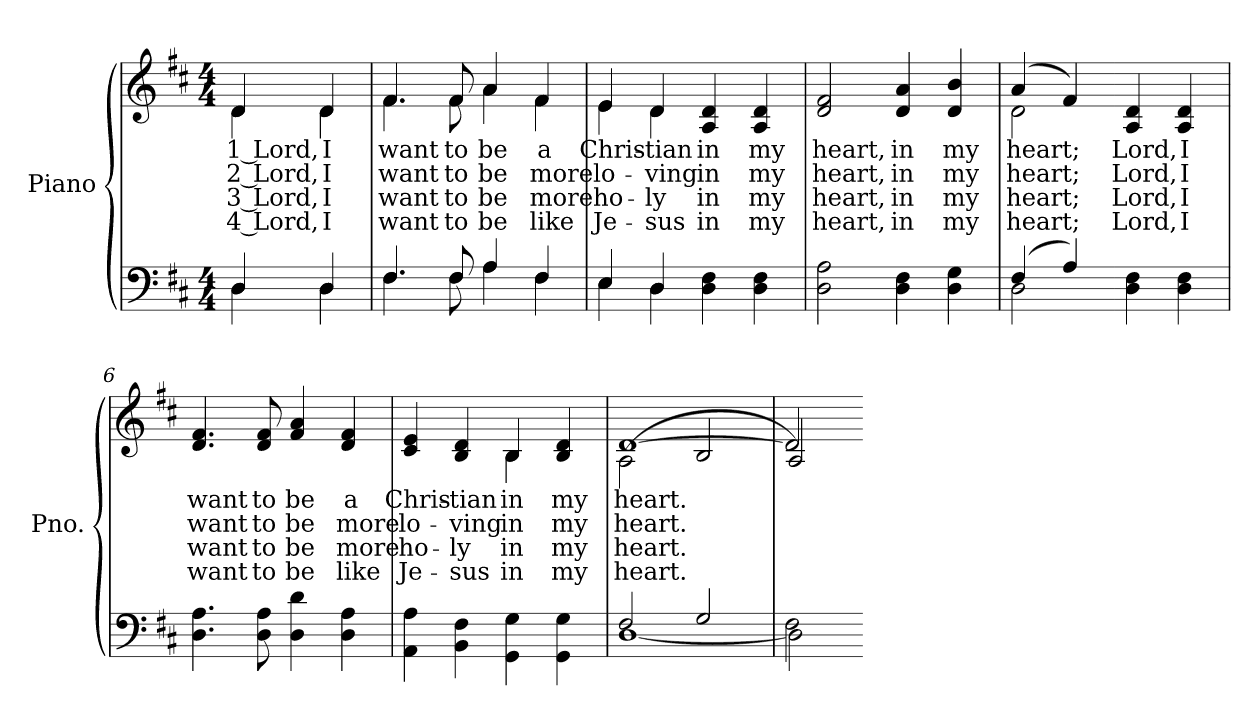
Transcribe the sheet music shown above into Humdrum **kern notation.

**kern	**kern	**text	**text	**text	**text
*part2	*part1	*part1	*part1	*part1	*part1
*staff2	*staff1	*staff1	*staff1	*staff1	*staff1
*I"Piano	*I"Piano	*	*	*	*
*I'Pno.	*I'Pno.	*	*	*	*
!!LO:PB:g=z
*clefF4	*clefG2	*	*	*	*
*k[f#c#]	*k[f#c#]	*	*	*	*
*D:	*D:	*	*	*	*
*M4/4	*M4/4	*	*	*	*
=	=	=	=	=	=
*^	*	*	*	*	*
!	!	!	!LO:LY:b:color=#000000	!LO:LY:b:color=#000000	!LO:LY:b:color=#000000	!LO:LY:b:color=#000000
*	*	*^	*	*	*	*
4Di/	4Di\	4di/	4di\	1 Lord,	2 Lord,	3 Lord,	4 Lord,
!	!	!	!	!LO:LY:b:color=#000000	!LO:LY:b:color=#000000	!LO:LY:b:color=#000000	!LO:LY:b:color=#000000
4Di/	4Di\	4di/	4di\	I	I	I	I
=1	=1	=1	=1	=1	=1	=1	=1
!	!	!	!	!LO:LY:b:color=#000000	!LO:LY:b:color=#000000	!LO:LY:b:color=#000000	!LO:LY:b:color=#000000
4.F#i/	4.F#i\	4.f#i/	4.f#i\	want	want	want	want
!	!	!	!	!LO:LY:b:color=#000000	!LO:LY:b:color=#000000	!LO:LY:b:color=#000000	!LO:LY:b:color=#000000
8F#i/	8F#i\	8f#i/	8f#i\	to	to	to	to
!	!	!	!	!LO:LY:b:color=#000000	!LO:LY:b:color=#000000	!LO:LY:b:color=#000000	!LO:LY:b:color=#000000
4Ai/	4Ai\	4ai/	4ai\	be	be	be	be
!	!	!	!	!LO:LY:b:color=#000000	!LO:LY:b:color=#000000	!LO:LY:b:color=#000000	!LO:LY:b:color=#000000
4F#i/	4F#i\	4f#i/	4f#i\	a	more	more	like
=2	=2	=2	=2	=2	=2	=2	=2
!	!	!	!	!LO:LY:b:color=#000000	!LO:LY:b:color=#000000	!LO:LY:b:color=#000000	!LO:LY:b:color=#000000
4Ei/	4Ei\	4ei/	4ei\	Chris-	lo-	ho-	-Je-
!	!	!	!	!LO:LY:b:color=#000000	!LO:LY:b:color=#000000	!LO:LY:b:color=#000000	!LO:LY:b:color=#000000
4Di/	4Di\	4di/	4di\	-tian	-ving	-ly	sus
!	!	!	!	!LO:LY:b:color=#000000	!LO:LY:b:color=#000000	!LO:LY:b:color=#000000	!LO:LY:b:color=#000000
4Di\ 4F#i	2ryy	4Ai/ 4di	2ryy	in	in	in	in
!	!	!	!	!LO:LY:b:color=#000000	!LO:LY:b:color=#000000	!LO:LY:b:color=#000000	!LO:LY:b:color=#000000
4Di\ 4F#i	.	4Ai/ 4di	.	my	my	my	my
*v	*v	*	*	*	*	*	*
*	*v	*v	*	*	*	*
=3	=3	=3	=3	=3	=3
!	!	!LO:LY:b:color=#000000	!LO:LY:b:color=#000000	!LO:LY:b:color=#000000	!LO:LY:b:color=#000000
2Di\ 2Ai	2di/ 2f#i	heart,	heart,	heart,	heart,
!	!	!LO:LY:b:color=#000000	!LO:LY:b:color=#000000	!LO:LY:b:color=#000000	!LO:LY:b:color=#000000
4Di\ 4F#i	4di/ 4ai	in	in	in	in
!	!	!LO:LY:b:color=#000000	!LO:LY:b:color=#000000	!LO:LY:b:color=#000000	!LO:LY:b:color=#000000
4Di\ 4Gi	4di/ 4bi	my	my	my	my
=4	=4	=4	=4	=4	=4
*^	*	*	*	*	*
!	!	!	!LO:LY:b:color=#000000	!LO:LY:b:color=#000000	!LO:LY:b:color=#000000	!LO:LY:b:color=#000000
*	*	*^	*	*	*	*
(4F#i/	2Di\	(4ai/	2di\	heart;	heart;	heart;	heart;
4Ai/)	.	4f#i/)	.	.	.	.	.
!!LO:LB:g=z	!!
=5-	=5-	=5-	=5-	=5-	=5-	=5-	=5-
!	!	!	!	!LO:LY:b:color=#000000	!LO:LY:b:color=#000000	!LO:LY:b:color=#000000	!LO:LY:b:color=#000000
4Di\ 4F#i	2ryy	4Ai/ 4di	2ryy	Lord,	Lord,	Lord,	Lord,
!	!	!	!	!LO:LY:b:color=#000000	!LO:LY:b:color=#000000	!LO:LY:b:color=#000000	!LO:LY:b:color=#000000
4Di\ 4F#i	.	4Ai/ 4di	.	I	I	I	I
*v	*v	*	*	*	*	*	*
*	*v	*v	*	*	*	*
=6	=6	=6	=6	=6	=6
!	!	!LO:LY:b:color=#000000	!LO:LY:b:color=#000000	!LO:LY:b:color=#000000	!LO:LY:b:color=#000000
4.Di\ 4.Ai	4.di/ 4.f#i	want	want	want	want
!	!	!LO:LY:b:color=#000000	!LO:LY:b:color=#000000	!LO:LY:b:color=#000000	!LO:LY:b:color=#000000
8Di\ 8Ai	8di/ 8f#i	to	to	to	to
!	!	!LO:LY:b:color=#000000	!LO:LY:b:color=#000000	!LO:LY:b:color=#000000	!LO:LY:b:color=#000000
4Di\ 4di	4f#i/ 4ai	be	be	be	be
!	!	!LO:LY:b:color=#000000	!LO:LY:b:color=#000000	!LO:LY:b:color=#000000	!LO:LY:b:color=#000000
4Di\ 4Ai	4di/ 4f#i	a	more	more	like
=7	=7	=7	=7	=7	=7
!	!	!LO:LY:b:color=#000000	!LO:LY:b:color=#000000	!LO:LY:b:color=#000000	!LO:LY:b:color=#000000
*	*^	*	*	*	*
4AAi\ 4Ai	4c#i/ 4ei	2ryy	Chris-	lo-	ho-	-Je-
!	!	!	!LO:LY:b:color=#000000	!LO:LY:b:color=#000000	!LO:LY:b:color=#000000	!LO:LY:b:color=#000000
4BBi\ 4F#i	4Bi/ 4di	.	-tian	-ving	-ly	sus
!	!	!	!LO:LY:b:color=#000000	!LO:LY:b:color=#000000	!LO:LY:b:color=#000000	!LO:LY:b:color=#000000
4GGi\ 4Gi	4Bi/	4Bi\	in	in	in	in
!	!	!	!LO:LY:b:color=#000000	!LO:LY:b:color=#000000	!LO:LY:b:color=#000000	!LO:LY:b:color=#000000
4GGi\ 4Gi	4Bi/ 4di	4ryy	my	my	my	my
=8	=8	=8	=8	=8	=8	=8
*^	*	*	*	*	*	*
!	!	!	!	!LO:LY:b:color=#000000	!LO:LY:b:color=#000000	!LO:LY:b:color=#000000	!LO:LY:b:color=#000000
2F#i/	[1Di	[1di	(2Ai\	heart.	heart.	heart.	heart.
2Gi/	.	.	2Bi/	.	.	.	.
=9	=9	=9	=9	=9	=9	=9	=9
2F#i\	2Di\]	2di/]	2Ai/)	.	.	.	.
*v	*v	*	*	*	*	*	*
*	*v	*v	*	*	*	*
=-	=-	=-	=-	=-	=-
*-	*-	*-	*-	*-	*-
